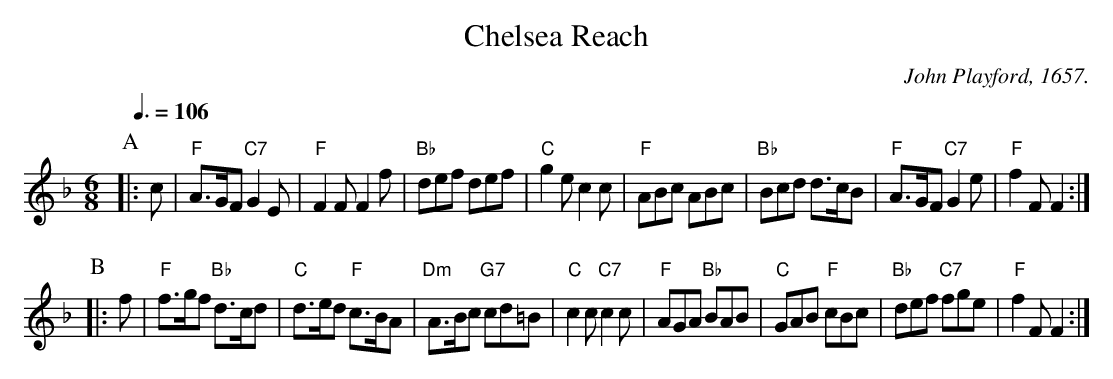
X:1
T:Chelsea Reach
C:John Playford, 1657.
M:6/8
L:1/8
Q:3/8=106
K:F
P:A
|: c | "F"A>GF "C7"G2E | "F"F2F F2f | "Bb"def def | "C"g2e c2c |\
"F"ABc ABc | "Bb"Bcd d>cB | "F"A>GF "C7"G2e | "F"f2F F2 :|
P:B
|: f | "F"f>gf "Bb"d>cd | "C"d>ed "F"c>BA | "Dm"A>Bc "G7"cd=B | "C"c2c "C7"c2c |\
"F"AGA "Bb"BAB | "C"GAB "F"cBc | "Bb"def "C7"fge | "F"f2F F2 :|
